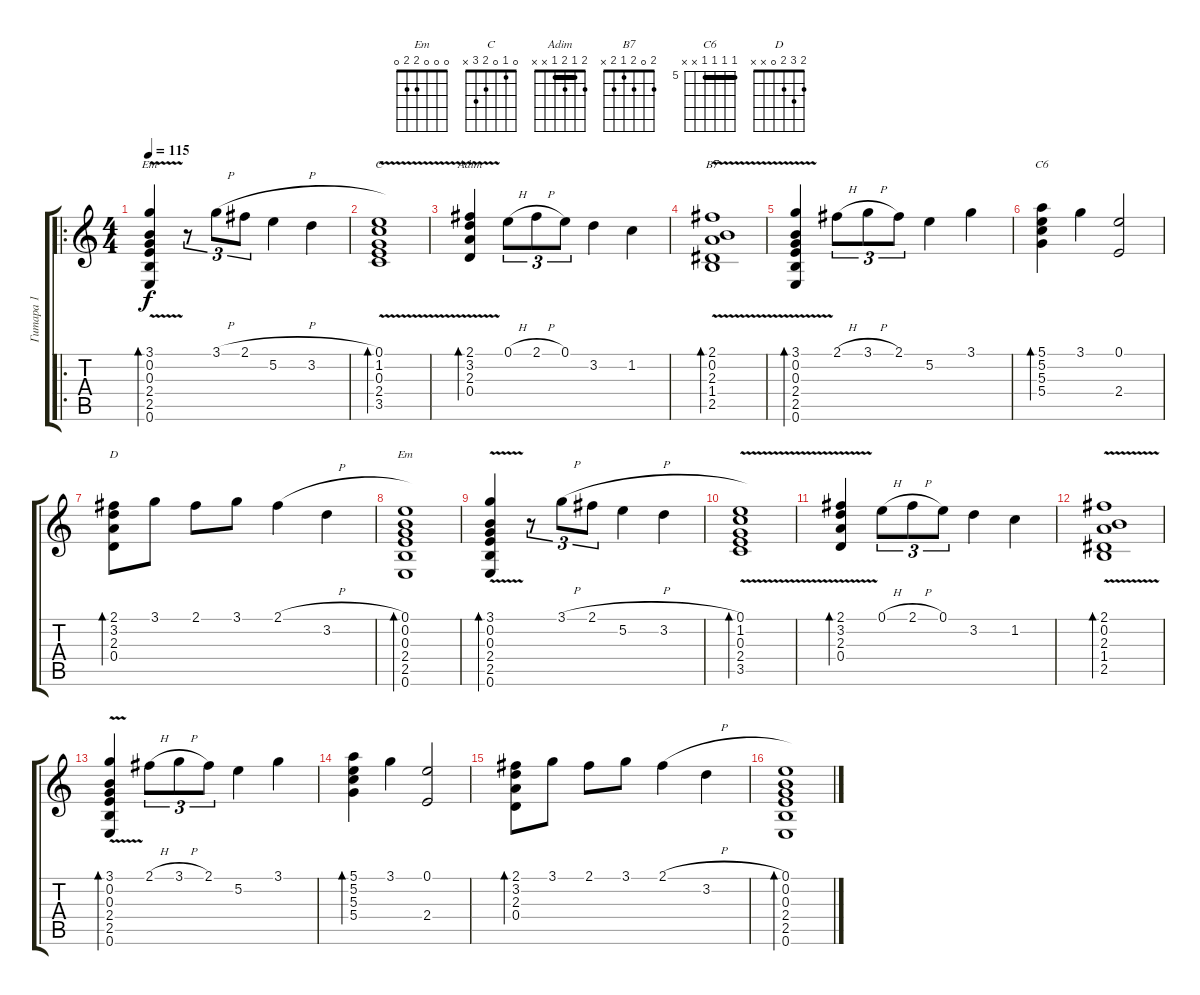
\track ("Гитара 1" "Гитара 1") {instrument acousticguitarsteel}
\staff {score tabs}
\tuning (E4 B3 G3 D3 A2 E2) {hide}
\chord ("Em" 3 0 0 2 2 0)
\chord ("C" 0 1 0 2 3 x)
\chord ("Adim" 2 1 2 1 x x) {barre 1}
\chord ("B7" 2 0 2 1 2 x)
\chord ("C6" 5 5 5 5 x x) {firstfret 5 barre 5}
\chord ("D" 2 3 2 0 x x)
\chord ("Em" 0 0 0 2 2 0)
\ro
\ts (4 4)
\tempo 115
\tempo 130
\tempo 115
\clef g2
\ks c
(3.1{v} 0.2{v} 0.3{v} 2.4{v} 2.5{v} 0.6{v}).4{bd 240 ch "Em" dy f instrument acousticguitarsteel} r.8{tu (3 2)} 3.1{h}.8{tu (3 2)} 2.1{h}.8{tu (3 2)} 5.2.4 3.2.4 |
(0.1{v} 1.2{v} 0.3{v} 2.4{v} 3.5{v}).1{bd 480 ch "C"} |
(2.1{v} 3.2{v} 2.3{v} 0.4{v}).4{bd 480 ch "Adim"} 0.1{h}.8{tu (3 2)} 2.1{h}.8{tu (3 2)} 0.1.8{tu (3 2)} 3.2.4 1.2.4 |
(2.1{v} 0.2{v} 2.3{v} 1.4{v} 2.5{v}).1{bd 480 ch "B7"} |
(3.1{v} 0.2{v} 0.3{v} 2.4{v} 2.5{v} 0.6{v}).4{bd 480} 2.1{h}.8{tu (3 2)} 3.1{h}.8{tu (3 2)} 2.1.8{tu (3 2)} 5.2.4 3.1.4 |
(5.1 5.2 5.3 5.4).4{bd 480 ch "C6"} 3.1.4 (0.1 2.4).2 |
(2.1 3.2 2.3 0.4).8{bd 480 ch "D"} 3.1.8 2.1.8 3.1.8 2.1{h}.4 3.2.4 |
(0.1 0.2 0.3 2.4 2.5 0.6).1{bd 480 ch "Em"} |
(3.1{v} 0.2{v} 0.3{v} 2.4{v} 2.5{v} 0.6{v}).4{bd 480} r.8{tu (3 2)} 3.1{h}.8{tu (3 2)} 2.1{h}.8{tu (3 2)} 5.2.4 3.2.4 |
(0.1{v} 1.2{v} 0.3{v} 2.4{v} 3.5{v}).1{bd 480} |
(2.1{v} 3.2{v} 2.3{v} 0.4{v}).4{bd 480} 0.1{h}.8{tu (3 2)} 2.1{h}.8{tu (3 2)} 0.1.8{tu (3 2)} 3.2.4 1.2.4 |
(2.1{v} 0.2{v} 2.3{v} 1.4{v} 2.5{v}).1{bd 480} |
(3.1{v} 0.2{v} 0.3{v} 2.4{v} 2.5{v} 0.6{v}).4{bd 480} 2.1{h}.8{tu (3 2)} 3.1{h}.8{tu (3 2)} 2.1.8{tu (3 2)} 5.2.4 3.1.4 |
(5.1 5.2 5.3 5.4).4{bd 480} 3.1.4 (0.1 2.4).2 |
(2.1 3.2 2.3 0.4).8{bd 480} 3.1.8 2.1.8 3.1.8 2.1{h}.4 3.2.4 |
(0.1 0.2 0.3 2.4 2.5 0.6).1{bd 480}
